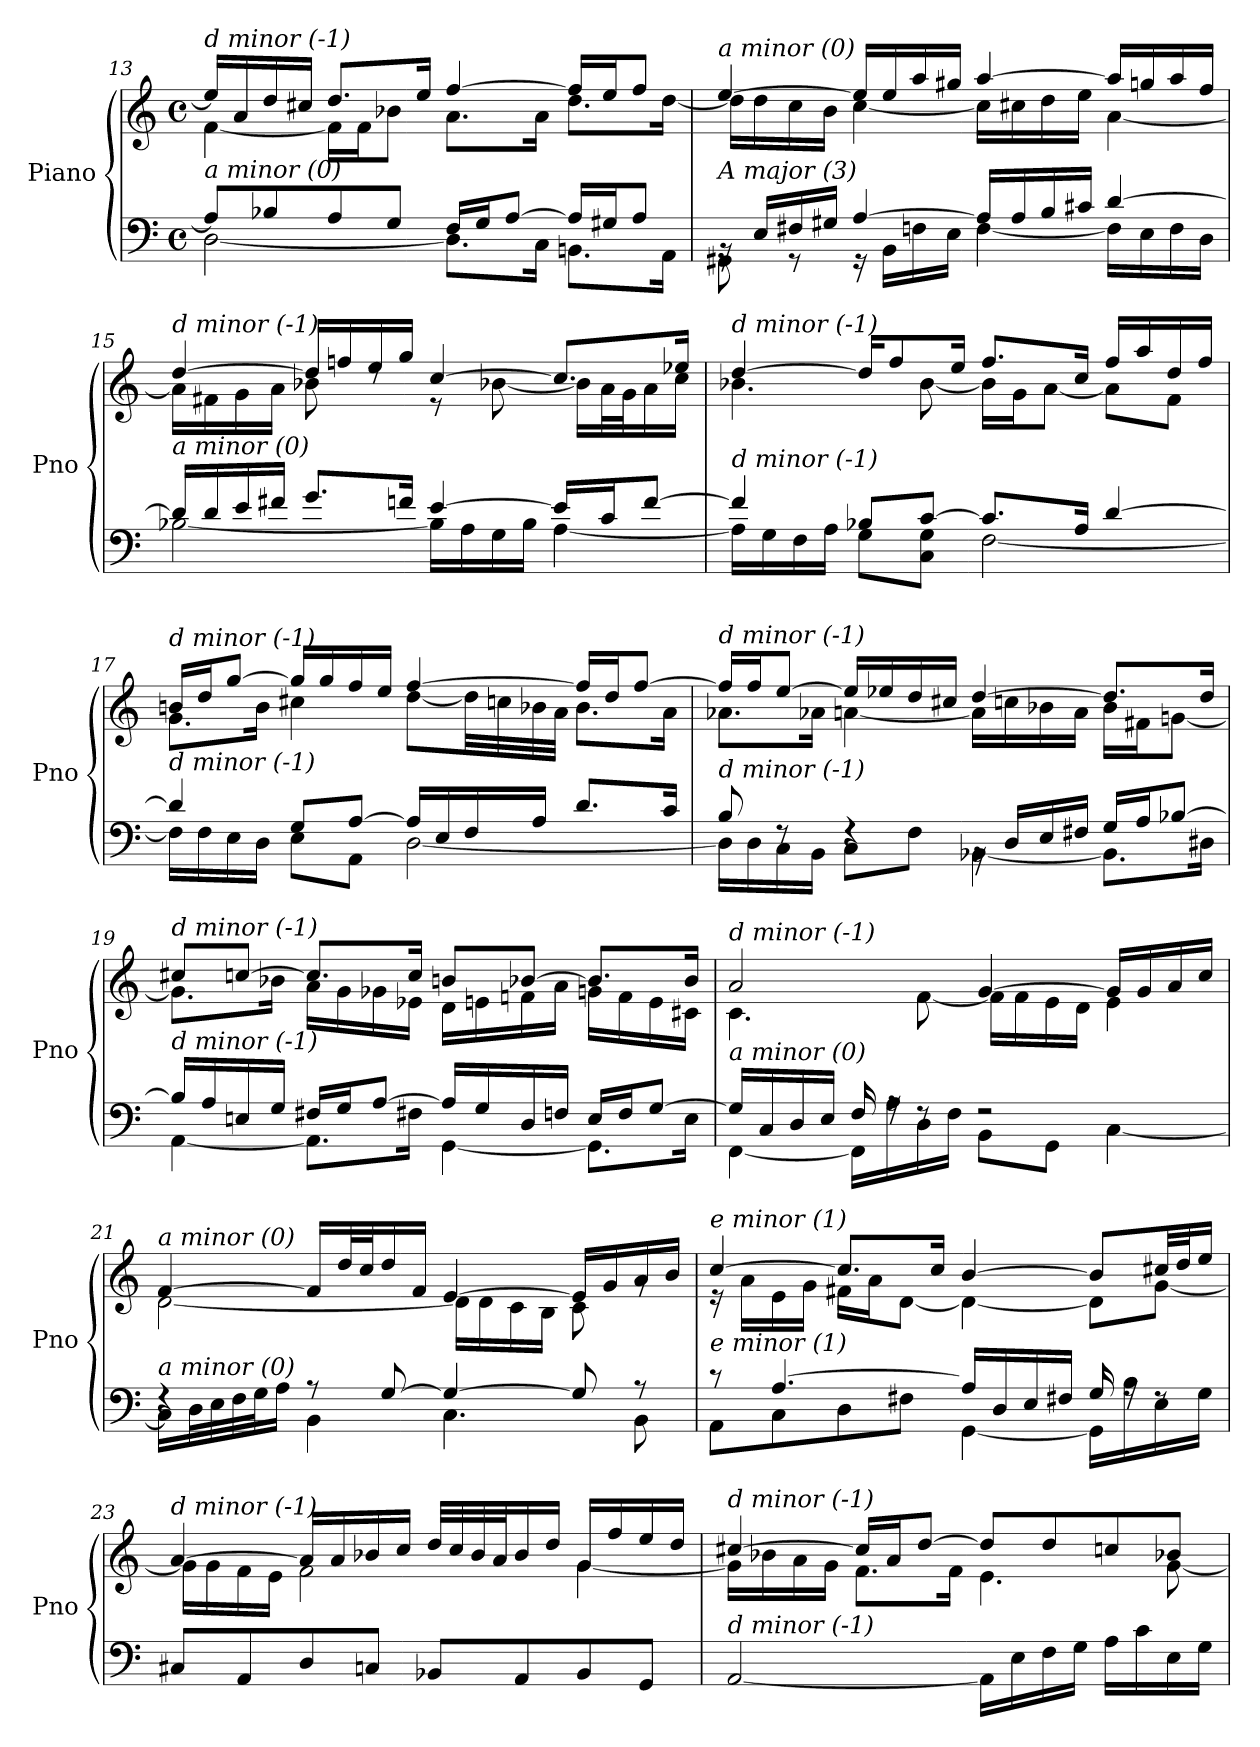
**kern	**kern
*part1	*part1
*staff2	*staff1
*I"Piano	*
*I'Pno	*
*clefF4	*clefG2
*k[]	*k[]
*M4/4	*M4/4
*met(c)	*met(c)
=13	=13
*^	*^
!	!	!LO:TX:i:t=d minor (-1)	!
!LO:TX:i:t=a minor (0)	!	!	!
8A/L]	[2D\	16ee/LL]	[4f\
.	.	16a/	.
8B-Xi/	.	16dd/	.
.	.	16cc#X/JJ	.
8A/	.	8.dd/L	16f\LL]
.	.	.	16f\J
8G/J	.	.	8b-X\J
.	.	16ee/Jk	.
16F/LL	8.D\L]	[4ff/	8.a\L
16G/J	.	.	.
[8A/J	.	.	.
.	16C\Jk	.	16a\Jk
16A/LL]	8.BBn\L	16ff/LL]	8.dd\L
16G#X/J	.	16ee/J	.
8A/J	.	8ff/J	.
.	16AA\Jk	.	[16dd\Jk
!!LO:LB:g=z	!!
=14	=14	=14	=14
!	!	!LO:TX:i:t=a minor (0)	!
!LO:TX:i:t=A major (3)	!	!	!
16rBB	8GG#X\	[4ee/	16dd\LL]
16E/LL	.	.	16dd\
16F#X/	8r	.	16cc\
16G#X/JJ	.	.	16b\JJ
[4A/	16r	16ee/LL]	[4cc\
.	16BB\LL	16ee/	.
.	16Fn\	16aa/	.
.	16E\JJ	16gg#X/JJ	.
16A/LL]	[4F\	[4aa/	16cc\LL]
16A/	.	.	16cc#X\
16B/	.	.	16dd\
16c#X/JJ	.	.	16ee\JJ
[4d/	16F\LL]	16aa/LL]	[4a\
.	16E\	16ggn/	.
.	16F\	16aa/	.
.	16D\JJ	16ff/JJ	.
=15	=15	=15	=15
!	!	!LO:TX:i:t=d minor (-1)	!
!LO:TX:i:t=a minor (0)	!	!	!
16d/LL]	[2B-X\	[4dd/	16a\LL]
16d/	.	.	16f#Xi\
16e/	.	.	16g\
16f#X/JJ	.	.	16a\JJ
8.g/L	.	16dd/LL]	8b-X\
.	.	16ffn/	.
.	.	16ee/	8rdd
16fn/Jk	.	16gg/JJ	.
[4e/	16B-\LL]	[4cc/	8r
.	16A\	.	.
.	16G\	.	[8b-X\
.	16B-\JJ	.	.
16e/LL]	[4A\	8.cc/L]	16b-\LL]
16c/J	.	.	32a\L
.	.	.	32g\J
[8f/J	.	.	16a\
.	.	16ee-X/Jk	16cc\JJ
!!LO:LB:g=z	!!
=16	=16	=16	=16
!	!	!LO:TX:i:t=d minor (-1)	!
!LO:TX:i:t=d minor (-1)	!	!	!
4f/]	16A\LL]	[4dd/	4.b-X\
.	16G\	.	.
.	16F\	.	.
.	16A\JJ	.	.
8B-X/L	8G\L	16dd/KL]	.
.	.	8ff/	.
[8c/J	8C\ 8G\J	.	[8b-\
.	.	16ee/Jk	.
8.c/L]	[2F\	8.ff/L	16b-\LL]
.	.	.	16g\J
.	.	.	[8a\J
16A/Jk	.	16cc/Jk	.
[4d/	.	16ff/LL	8a\L]
.	.	16aa/	.
.	.	16dd/	8f\J
.	.	16ff/JJ	.
=17	=17	=17	=17
!	!	!LO:TX:i:t=d minor (-1)	!
!LO:TX:i:t=d minor (-1)	!	!	!
4d/]	16F\LL]	16bn/LL	8.g\L
.	16F\	16dd/J	.
.	16E\	[8gg/J	.
.	16D\JJ	.	16b\Jk
8G/L	8E\L	16gg/LL]	4cc#X\
.	.	16gg/	.
[8A/J	8AA\J	16ff/	.
.	.	16ee/JJ	.
16A/LL]	[2D\	[4ff/	[8dd\L
16E/	.	.	.
16F/	.	.	32dd\LL]
.	.	.	32ccn\
16A/JJ	.	.	32b-X\
.	.	.	32a\JJJ
8.d/L	.	16ff/LL]	8.b-\L
.	.	16dd/J	.
.	.	[8ff/J	.
16c/Jk	.	.	16a\Jk
!!LO:LB:g=z	!!
=18	=18	=18	=18
!	!	!LO:TX:i:t=d minor (-1)	!
!LO:TX:i:t=d minor (-1)	!	!	!
8B/	16D\LL]	16ff/LL]	8.a-Xj\L
.	16D\	16ff/J	.
8rF	16C\	[8ee/J	.
.	16BB\JJ	.	16a-Xj\Jk
4rF	8C\L	16ee/LL]	[4a\
.	.	16ee-X/	.
.	8F\J	16dd/	.
.	.	16cc#X/JJ	.
16rBB	[4BB-X\	[4dd/	16a\LL]
16D/LL	.	.	16ccn\
16E/	.	.	16b-X\
16F#X/JJ	.	.	16a\JJ
16G/LL	8.BB-\L]	8.dd/L]	16b-\LL
16A/J	.	.	16f#Xi\J
[8B-X/J	.	.	[8gn\J
.	16D#Xj\Jk	16dd/Jk	.
=19	=19	=19	=19
!	!	!LO:TX:i:t=d minor (-1)	!
!LO:TX:i:t=d minor (-1)	!	!	!
16B-/LL]	[4AA\	8cc#X/L	8.g\L]
16A/	.	.	.
16En/	.	[8ccn/J	.
16G/JJ	.	.	16b-X\Jk
16F#X/LL	8.AA\L]	8.cc/L]	16a\LL
16G/J	.	.	16g\
[8A/J	.	.	16g-Xj\
.	16F#X\Jk	16cc/Jk	16e-X\JJ
16A/LL]	[4GG\	8bn/L	16d\LL
16G/	.	.	16en\
16D/	.	[8b-X/J	16fn\
16Fn/JJ	.	.	16a\JJ
16E/LL	8.GG\L]	8.b-/L]	16g\LL
16F/J	.	.	16f\
[8G/J	.	.	16e\
.	16E\Jk	16b-/Jk	16c#Xj\JJ
!!LO:LB:g=z	!!
=20	=20	=20	=20
!	!	!LO:TX:i:t=d minor (-1)	!
!LO:TX:i:t=a minor (0)	!	!	!
16G/LL]	[4FF\	2a/	4.c\
16C/	.	.	.
16D/	.	.	.
16E/JJ	.	.	.
16F/	16FF\LL]	.	.
16rA	16A\	.	.
8rF	16D\	.	[8f\
.	16F\JJ	.	.
2r	8BB\L	[4g/	16f\LL]
.	.	.	16f\
.	8GG\J	.	16e\
.	.	.	16d\JJ
.	[4C\	16g/LL]	4e\
.	.	16g/	.
.	.	16a/	.
.	.	16cc/JJ	.
=21	=21	=21	=21
!	!	!LO:TX:i:t=a minor (0)	!
!LO:TX:i:t=a minor (0)	!	!	!
4rF	16C\LL]	[4f/	[2d\
.	32D\L	.	.
.	32E\	.	.
.	32F\	.	.
.	32G\J	.	.
.	16A\JJ	.	.
8r	4BB\	16f/LL]	.
.	.	32dd/L	.
.	.	32cc/J	.
[8G/	.	16dd/	.
.	.	16f/JJ	.
4G/_	4.C\	[4e/	16d\LL]
.	.	.	16d\
.	.	.	16c\
.	.	.	16B\JJ
8G/]	.	16e/LL]	8c\
.	.	16g/	.
8r	8BB\	16a/	8rg
.	.	16b/JJ	.
!!LO:PB:g=z	!!
=22	=22	=22	=22
!	!	!LO:TX:i:t=e minor (1)	!
!LO:TX:i:t=e minor (1)	!	!	!
8r	8AA\L	[4cc/	16r
.	.	.	16a\LL
[4.A/	8C\	.	16e\
.	.	.	16g\JJ
.	8D\	8.cc/L]	16f#X\LL
.	.	.	16a\J
.	8F#X\J	.	[8d\J
.	.	16cc/Jk	.
16A/LL]	[4GG\	[4b/	4d\_
16D/	.	.	.
16E/	.	.	.
16F#X/JJ	.	.	.
16G/	16GG\LL]	8b/L]	8d\L]
16rA	16B\	.	.
8rF	16E\	32cc#X/LL	[8g\J
.	.	32dd/J	.
.	16G\JJ	16ee/JJ	.
=23	=23	=23	=23
!	!	!LO:TX:i:t=d minor (-1)	!
!LO:TX:i:t=d minor (-1)	!	!	!
*v	*v	*	*
8C#X/L	[4a/	16g\LL]
.	.	16g\
8AA/	.	16f\
.	.	16e\JJ
8D/	16a/LL]	2f\
.	16a/	.
8Cn/J	16b-X/	.
.	16cc/JJ	.
8BB-X/L	32dd/LLL	.
.	32cc/	.
.	32b-/	.
.	32a/J	.
8AA/	16b-/	.
.	16dd/JJ	.
8BB-/	16g/LL	[4g\
.	16ff/	.
8GG/J	16ee/	.
.	16dd/JJ	.
!!LO:LB:g=z	!!
=24	=24	=24
!	!LO:TX:i:t=d minor (-1)	!
!LO:TX:i:t=d minor (-1)	!	!
[2AA/	[4cc#X/	16g\LL]
.	.	16b-X\
.	.	16a\
.	.	16g\JJ
.	16cc#/LL]	8.f\L
.	16a/J	.
.	[8dd/J	.
.	.	16f\Jk
16AA\LL]	8dd/L]	4.e\
16E\	.	.
16F\	8dd/	.
16G\JJ	.	.
16A\LL	8ccn/	.
16c\	.	.
16E\	8b-X/J	[8g\
16G\JJ	.	.
*	*v	*v
=	=
*-	*-
